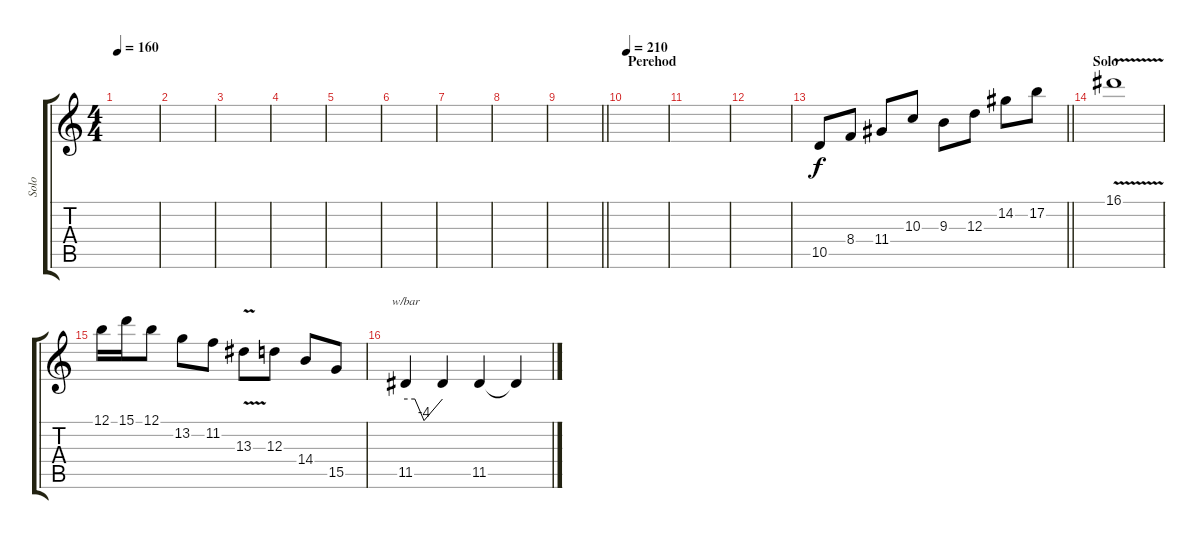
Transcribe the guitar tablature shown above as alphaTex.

\track ("Solo" "Solo") {mute instrument distortionguitar}
\staff {score tabs}
\tuning (B3 Gb3 D3 A2 E2 B1) {hide}
\ts (4 4)
\tempo 160
\clef g2
\ks c
|
|
|
|
|
|
|
|
\barLineRight lightlight
|
\section ("" "Perehod")
\tempo 210
|
|
|
\barLineRight lightlight
10.5.8{dy f} 8.4.8 11.4.8 10.3.8 9.3.8 12.3.8 14.2.8 17.2.8 |
\section ("" "Solo")
16.1{v}.1 |
12.1.16 15.1.16 12.1.8 13.2.8 11.2.8 13.3{v}.8 12.3.8 14.4.8 15.5.8 |
11.5.4{tbe (custom default 0 0 15 0 30 -16 60 0)} 11.5{t}.4 11.5.4 11.5{t}.4
